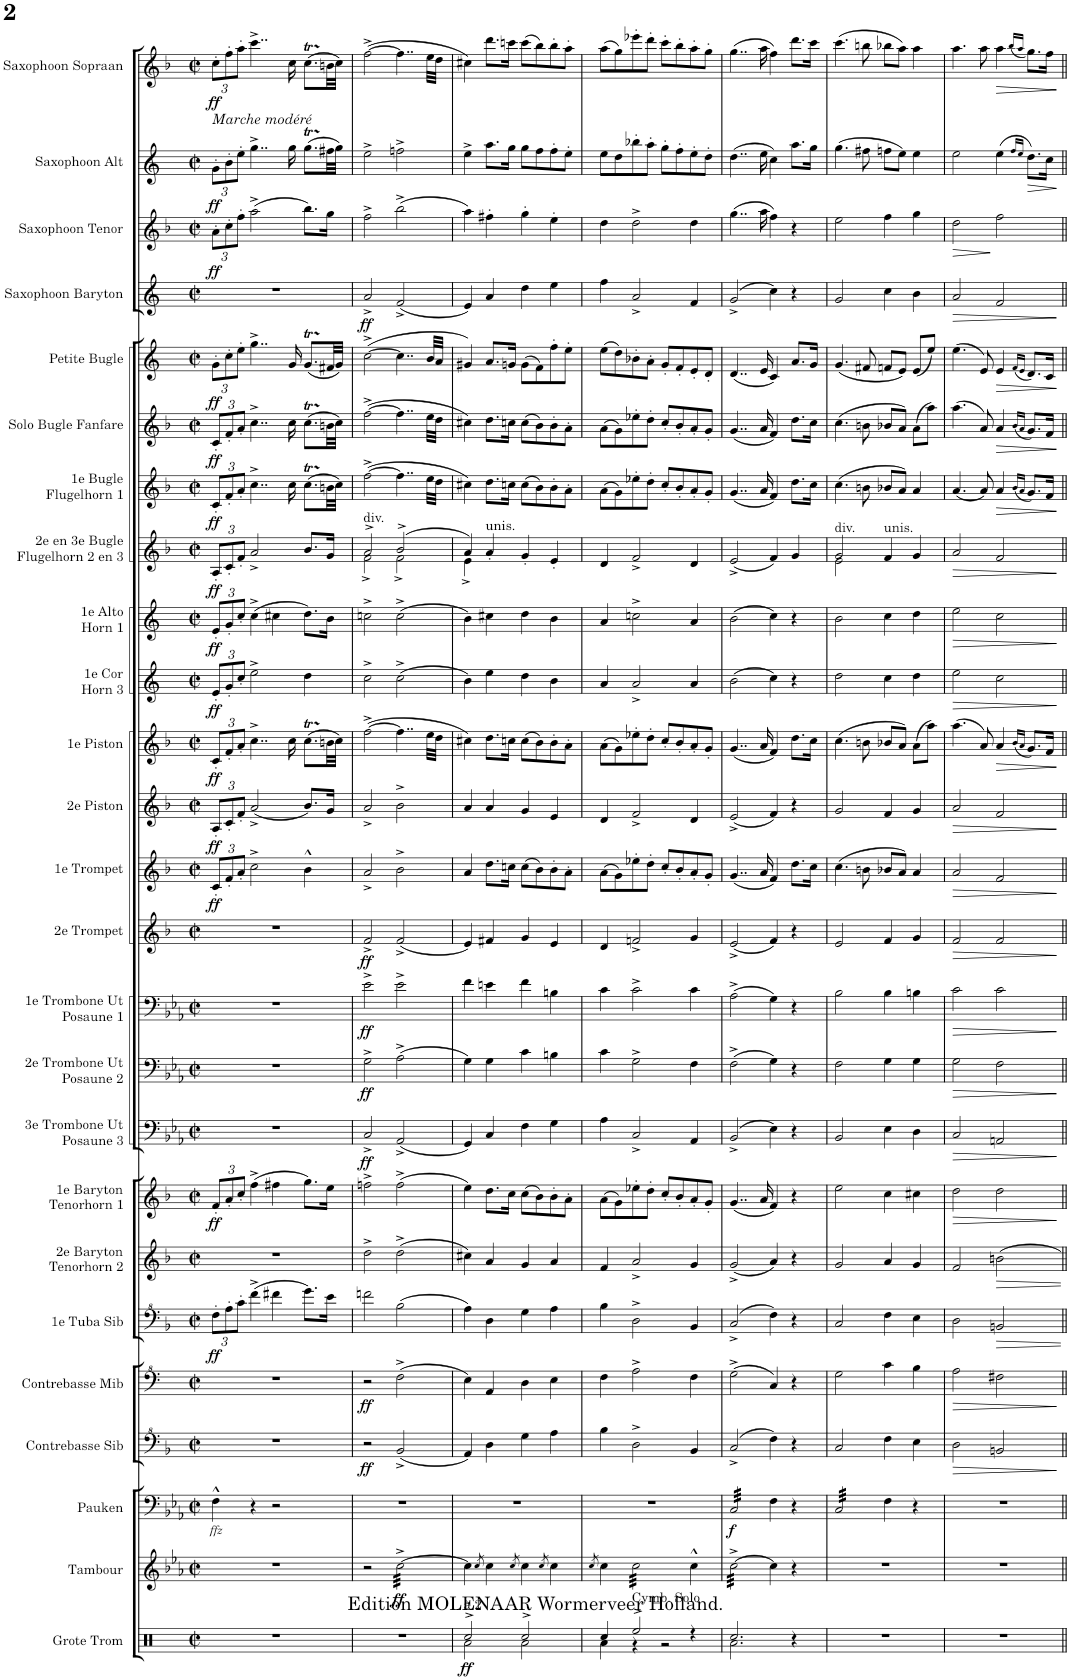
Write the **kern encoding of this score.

**kern	**dynam	**kern	**dynam	**kern	**dynam	**kern	**dynam	**kern	**dynam	**kern	**dynam	**kern	**kern	**dynam	**kern	**dynam	**kern	**dynam	**kern	**dynam	**kern	**dynam	**kern	**dynam	**kern	**dynam	**kern	**dynam	**kern	**dynam	**kern	**dynam	**kern	**dynam	**kern	**dynam	**kern	**dynam	**kern	**dynam	**kern	**dynam	**kern	**dynam	**kern	**dynam	**kern	**dynam
*part25	*part25	*part24	*part24	*part23	*part23	*part22	*part22	*part21	*part21	*part20	*part20	*part19	*part18	*part18	*part17	*part17	*part16	*part16	*part15	*part15	*part14	*part14	*part13	*part13	*part12	*part12	*part11	*part11	*part10	*part10	*part9	*part9	*part8	*part8	*part7	*part7	*part6	*part6	*part5	*part5	*part4	*part4	*part3	*part3	*part2	*part2	*part1	*part1
*staff25	*staff25	*staff24	*staff24	*staff23	*staff23	*staff22	*staff22	*staff21	*staff21	*staff20	*staff20	*staff19	*staff18	*staff18	*staff17	*staff17	*staff16	*staff16	*staff15	*staff15	*staff14	*staff14	*staff13	*staff13	*staff12	*staff12	*staff11	*staff11	*staff10	*staff10	*staff9	*staff9	*staff8	*staff8	*staff7	*staff7	*staff6	*staff6	*staff5	*staff5	*staff4	*staff4	*staff3	*staff3	*staff2	*staff2	*staff1	*staff1
*I"Grote Trom	*	*I"Tambour	*	*I"Pauken	*	*I"Contrebasse Sib	*	*I"Contrebasse Mib	*	*I"1e Tuba Sib	*	*I"2e Baryton Tenorhorn 2	*I"1e Baryton Tenorhorn 1	*	*I"3e Trombone Ut Posaune 3	*	*I"2e Trombone Ut Posaune 2	*	*I"1e Trombone Ut Posaune 1	*	*I"2e Trompet	*	*I"1e Trompet	*	*I"2e Piston	*	*I"1e Piston	*	*I"1e Cor Horn 3	*	*I"1e Alto Horn 1	*	*I"2e en 3e Bugle Flugelhorn 2 en 3	*	*I"1e Bugle Flugelhorn 1	*	*I"Solo Bugle Fanfare	*	*I"Petite Bugle	*	*I"Saxophoon Baryton	*	*I"Saxophoon Tenor	*	*I"Saxophoon Alt	*	*I"Saxophoon Sopraan	*
*	*	*	*	*I'Pauk.	*	*I'Contreb. Sib	*	*I'Contreb. Mib	*	*I'1e Tb. Sib	*	*I'2e Ba. T. Horn 2	*I'1e Ba. T. Horn 1	*	*I'3e Trb. Ut Pos. 3	*	*I'2e Trb. Ut Pos. 2	*	*I'1e Trb. Ut Pos. 1	*	*I'2e Trp.	*	*I'1e Trp.	*	*I'2e Piston	*	*I'1e Piston	*	*I'1e Cor Hrn. 3	*	*I'1e Alto Hrn. 1	*	*I'2e en 3e Bgl. Flgh. 2 en 3	*	*I'1e Bgl. Flgh. 1	*	*I'S. Bgl.	*	*I'Pet. Bgl.	*	*I'Sax. Bar.	*	*I'Sax. T.	*	*I'Sax. A.	*	*I'Sax. S.	*
*clefX	*	*clefG2	*	*clefF4	*	*clefF^4	*	*clefF^4	*	*clefF^4	*	*clefG2	*clefG2	*	*clefF4	*	*clefF4	*	*clefF4	*	*clefG2	*	*clefG2	*	*clefG2	*	*clefG2	*	*clefG2	*	*clefG2	*	*clefG2	*	*clefG2	*	*clefG2	*	*clefG2	*	*clefG2	*	*clefG2	*	*clefG2	*	*clefG2	*
*	*	*Trd-14c-24	*	*	*	*Trd15c26	*	*Trd12c21	*	*Trd8c14	*	*Trd8c14	*Trd8c14	*	*	*	*	*	*	*	*Trd1c2	*	*Trd1c2	*	*Trd1c2	*	*Trd1c2	*	*Trd5c9	*	*Trd5c9	*	*Trd1c2	*	*Trd1c2	*	*Trd1c2	*	*Trd-2c-3	*	*Trd12c21	*	*Trd8c14	*	*Trd5c9	*	*Trd1c2	*
*k[]	*	*k[b-e-a-]	*	*k[b-e-a-]	*	*k[b-]	*	*k[]	*	*k[b-]	*	*k[b-]	*k[b-]	*	*k[b-e-a-]	*	*k[b-e-a-]	*	*k[b-e-a-]	*	*k[b-]	*	*k[b-]	*	*k[b-]	*	*k[b-]	*	*k[]	*	*k[]	*	*k[b-]	*	*k[b-]	*	*k[b-]	*	*k[]	*	*k[]	*	*k[b-]	*	*k[]	*	*k[b-]	*
*M2/2	*	*M2/2	*	*M2/2	*	*M2/2	*	*M2/2	*	*M2/2	*	*M2/2	*M2/2	*	*M2/2	*	*M2/2	*	*M2/2	*	*M2/2	*	*M2/2	*	*M2/2	*	*M2/2	*	*M2/2	*	*M2/2	*	*M2/2	*	*M2/2	*	*M2/2	*	*M2/2	*	*M2/2	*	*M2/2	*	*M2/2	*	*M2/2	*
*met(c|)	*	*met(c|)	*	*met(c|)	*	*met(c|)	*	*met(c|)	*	*met(c|)	*	*met(c|)	*met(c|)	*	*met(c|)	*	*met(c|)	*	*met(c|)	*	*met(c|)	*	*met(c|)	*	*met(c|)	*	*met(c|)	*	*met(c|)	*	*met(c|)	*	*met(c|)	*	*met(c|)	*	*met(c|)	*	*met(c|)	*	*met(c|)	*	*met(c|)	*	*met(c|)	*	*met(c|)	*
*	*	*	*	*	*	*	*	*	*	*Xbrackettup	*	*	*Xbrackettup	*	*	*	*	*	*	*	*	*	*Xbrackettup	*	*Xbrackettup	*	*Xbrackettup	*	*Xbrackettup	*	*Xbrackettup	*	*Xbrackettup	*	*Xbrackettup	*	*Xbrackettup	*	*Xbrackettup	*	*	*	*Xbrackettup	*	*Xbrackettup	*	*Xbrackettup	*
=1	=1	=1	=1	=1	=1	=1	=1	=1	=1	=1	=1	=1	=1	=1	=1	=1	=1	=1	=1	=1	=1	=1	=1	=1	=1	=1	=1	=1	=1	=1	=1	=1	=1	=1	=1	=1	=1	=1	=1	=1	=1	=1	=1	=1	=1	=1	=1	=1
!	!	!	!	!	!	!	!	!	!	!	!	!	!	!	!	!	!	!	!	!	!	!	!	!	!	!	!	!	!	!	!	!	!	!	!	!	!	!	!	!	!	!	!	!	!	!	!LO:TX:b:i:t=Marche modéré	!
!	!	!	!	!	!LO:DY:b	!	!	!	!	!	!LO:DY:b	!	!	!LO:DY:b	!	!	!	!	!	!	!	!	!	!LO:DY:b	!	!LO:DY:b	!	!LO:DY:b	!	!LO:DY:b	!	!LO:DY:b	!	!LO:DY:b	!	!LO:DY:b	!	!LO:DY:b	!	!LO:DY:b	!	!	!	!LO:DY:b	!	!LO:DY:b	!	!LO:DY:b
1r	.	1r	.	4F^^\	other-dynamics	1r	.	1r	.	12f'\L	ff	1r	12f'/L	ff	1r	.	1r	.	1r	.	1r	.	12c'/L	ff	12A'/L	ff	12c'/L	ff	12e'/L	ff	12e'/L	ff	12A'/L	ff	12c'/L	ff	12c'/L	ff	12g'\L	ff	1r	.	12a'\L	ff	12g'\L	ff	12cc'\L	ff
.	.	.	.	.	.	.	.	.	.	12a'\	.	.	12a'/	.	.	.	.	.	.	.	.	.	12f'/	.	12c'/	.	12f'/	.	12g'/	.	12g'/	.	12c'/	.	12f'/	.	12f'/	.	12cc'\	.	.	.	12cc'\	.	12b'\	.	12ff'\	.
.	.	.	.	.	.	.	.	.	.	12cc'\J	.	.	12cc'/J	.	.	.	.	.	.	.	.	.	12a'/J	.	12f'/J	.	12a'/J	.	12cc'/J	.	12cc'/J	.	12f'/J	.	12a'/J	.	12a'/J	.	12ee'\J	.	.	.	12ff'\J	.	12ee'\J	.	12aa'\J	.
.	.	.	.	4r	.	.	.	.	.	(>4ff^\	.	.	(>4ff^\	.	.	.	.	.	.	.	.	.	2cc^\	.	(<2a^/	.	4..cc^\	.	2ee^\	.	(>4cc^\	.	2a^/	.	4..cc^\	.	4..cc^\	.	4..gg^\	.	.	.	(>2aa^\	.	4..gg^\	.	4..ccc^\	.
.	.	.	.	2r	.	.	.	.	.	4ff#X\	.	.	4ff#X\	.	.	.	.	.	.	.	.	.	.	.	.	.	.	.	.	.	4cc#X\	.	.	.	.	.	.	.	.	.	.	.	.	.	.	.	.	.
.	.	.	.	.	.	.	.	.	.	.	.	.	.	.	.	.	.	.	.	.	.	.	.	.	.	.	16cc\	.	.	.	.	.	.	.	16cc\	.	16cc\	.	16g/	.	.	.	.	.	16gg\	.	16cc\	.
.	.	.	.	.	.	.	.	.	.	8.gg\L)	.	.	8.gg\L)	.	.	.	.	.	.	.	.	.	4b-^^\	.	8.b-/L)	.	(>8.ccT\L	.	4dd\	.	8.dd\L)	.	8.b-/L	.	(>8.ccT\L	.	(>8.ccT\L	.	(<8.gT/L	.	.	.	8.bb-\L)	.	(>8.ggT\L	.	(>8.ccT\L	.
.	.	.	.	.	.	.	.	.	.	16ee\Jk	.	.	16ee\Jk	.	.	.	.	.	.	.	.	.	.	.	16g/Jk	.	32bn\LL	.	.	.	16b\Jk	.	16g/Jk	.	32bn\LL	.	32bn\LL	.	32f#X/LL	.	.	.	16gg\Jk	.	32ff#X\LL	.	32bn\LL	.
.	.	.	.	.	.	.	.	.	.	.	.	.	.	.	.	.	.	.	.	.	.	.	.	.	.	.	32cc\JJJ)	.	.	.	.	.	.	.	32cc\JJJ)	.	32cc\JJJ)	.	32g/JJJ)	.	.	.	.	.	32gg\JJJ)	.	32cc\JJJ)	.
=2	=2	=2	=2	=2	=2	=2	=2	=2	=2	=2	=2	=2	=2	=2	=2	=2	=2	=2	=2	=2	=2	=2	=2	=2	=2	=2	=2	=2	=2	=2	=2	=2	=2	=2	=2	=2	=2	=2	=2	=2	=2	=2	=2	=2	=2	=2	=2	=2
*	*	*	*	*	*	*	*	*	*	*	*	*	*	*	*	*	*	*	*	*	*	*	*	*	*	*	*	*	*	*	*	*	*^	*	*	*	*	*	*	*	*	*	*	*	*	*	*	*
!	!	!	!	!	!	!	!	!	!	!	!	!	!	!	!	!	!	!	!	!	!	!	!	!	!	!	!	!	!	!	!	!	!LO:TX:a:t=div.	!	!	!	!	!	!	!	!	!	!	!	!	!	!	!	!
!	!	!	!	!	!	!	!LO:DY:b	!	!LO:DY:b	!	!	!	!	!	!	!LO:DY:b	!	!LO:DY:b	!	!LO:DY:b	!	!LO:DY:b	!	!	!	!	!	!	!	!	!	!	!	!	!	!	!	!	!	!	!	!	!LO:DY:b	!	!	!	!	!	!
1r	.	2r	.	1r	.	2r	ff	2r	ff	2ffn\	.	2dd^\	2ffn^\	.	2C^/	ff	2G^\	ff	2e-^\	ff	2f^/	ff	2a^/	.	2a^/	.	(>[2ff^\	.	2cc^\	.	2ccn^\	.	2a^/	2f^\	.	(>[2ff^\	.	(>[2ff^\	.	(>[2cc^\	.	2a^/	ff	2ff^\	.	2ee^\	.	(>[2ff^\	.
!	!	!	!LO:DY:b	!	!	!	!	!	!	!	!	!	!	!	!	!	!	!	!	!	!	!	!	!	!	!	!	!	!	!	!	!	!	!	!	!	!	!	!	!	!	!	!	!	!	!	!	!	!
*	*	*tremolo	*	*	*	*	*	*	*	*	*	*	*	*	*	*	*	*	*	*	*	*	*	*	*	*	*	*	*	*	*	*	*	*	*	*	*	*	*	*	*	*	*	*	*	*	*	*	*
.	.	[32cc^\LLL	ff	.	.	(<2B-^/	.	(>2f^\	.	(>2b-\	.	(>2dd^\	(>2ff^\	.	(<2AA-^/	.	(>2A-^\	.	2e-^\	.	(<2f^/	.	2b-^\	.	2b-^\	.	4..ff\]	.	(>2cc^\	.	(>2cc^\	.	(>2b-^/	2f^\	.	4..ff\]	.	4..ff\]	.	4..cc\]	.	(<2f^/	.	(>2bb-^\	.	2ffn^\	.	4..ff\]	.
.	.	32cc^\	.	.	.	.	.	.	.	.	.	.	.	.	.	.	.	.	.	.	.	.	.	.	.	.	.	.	.	.	.	.	.	.	.	.	.	.	.	.	.	.	.	.	.	.	.	.	.
.	.	32cc^\	.	.	.	.	.	.	.	.	.	.	.	.	.	.	.	.	.	.	.	.	.	.	.	.	.	.	.	.	.	.	.	.	.	.	.	.	.	.	.	.	.	.	.	.	.	.	.
.	.	32cc^\	.	.	.	.	.	.	.	.	.	.	.	.	.	.	.	.	.	.	.	.	.	.	.	.	.	.	.	.	.	.	.	.	.	.	.	.	.	.	.	.	.	.	.	.	.	.	.
.	.	32cc^\	.	.	.	.	.	.	.	.	.	.	.	.	.	.	.	.	.	.	.	.	.	.	.	.	.	.	.	.	.	.	.	.	.	.	.	.	.	.	.	.	.	.	.	.	.	.	.
.	.	32cc^\	.	.	.	.	.	.	.	.	.	.	.	.	.	.	.	.	.	.	.	.	.	.	.	.	.	.	.	.	.	.	.	.	.	.	.	.	.	.	.	.	.	.	.	.	.	.	.
.	.	32cc^\	.	.	.	.	.	.	.	.	.	.	.	.	.	.	.	.	.	.	.	.	.	.	.	.	.	.	.	.	.	.	.	.	.	.	.	.	.	.	.	.	.	.	.	.	.	.	.
.	.	32cc^\	.	.	.	.	.	.	.	.	.	.	.	.	.	.	.	.	.	.	.	.	.	.	.	.	.	.	.	.	.	.	.	.	.	.	.	.	.	.	.	.	.	.	.	.	.	.	.
.	.	32cc^\	.	.	.	.	.	.	.	.	.	.	.	.	.	.	.	.	.	.	.	.	.	.	.	.	.	.	.	.	.	.	.	.	.	.	.	.	.	.	.	.	.	.	.	.	.	.	.
.	.	32cc^\	.	.	.	.	.	.	.	.	.	.	.	.	.	.	.	.	.	.	.	.	.	.	.	.	.	.	.	.	.	.	.	.	.	.	.	.	.	.	.	.	.	.	.	.	.	.	.
.	.	32cc^\	.	.	.	.	.	.	.	.	.	.	.	.	.	.	.	.	.	.	.	.	.	.	.	.	.	.	.	.	.	.	.	.	.	.	.	.	.	.	.	.	.	.	.	.	.	.	.
.	.	32cc^\	.	.	.	.	.	.	.	.	.	.	.	.	.	.	.	.	.	.	.	.	.	.	.	.	.	.	.	.	.	.	.	.	.	.	.	.	.	.	.	.	.	.	.	.	.	.	.
.	.	32cc^\	.	.	.	.	.	.	.	.	.	.	.	.	.	.	.	.	.	.	.	.	.	.	.	.	.	.	.	.	.	.	.	.	.	.	.	.	.	.	.	.	.	.	.	.	.	.	.
.	.	32cc^\	.	.	.	.	.	.	.	.	.	.	.	.	.	.	.	.	.	.	.	.	.	.	.	.	.	.	.	.	.	.	.	.	.	.	.	.	.	.	.	.	.	.	.	.	.	.	.
.	.	32cc^\	.	.	.	.	.	.	.	.	.	.	.	.	.	.	.	.	.	.	.	.	.	.	.	.	32ee\LLL	.	.	.	.	.	.	.	.	32ee\LLL	.	32ee\LLL	.	32b/LLL	.	.	.	.	.	.	.	32ee\LLL	.
.	.	32cc^\JJJ	.	.	.	.	.	.	.	.	.	.	.	.	.	.	.	.	.	.	.	.	.	.	.	.	32dd\JJJ	.	.	.	.	.	.	.	.	32dd\JJJ	.	32dd\JJJ	.	32a/JJJ	.	.	.	.	.	.	.	32dd\JJJ	.
*	*	*Xtremolo	*	*	*	*	*	*	*	*	*	*	*	*	*	*	*	*	*	*	*	*	*	*	*	*	*	*	*	*	*	*	*	*	*	*	*	*	*	*	*	*	*	*	*	*	*	*	*
=3	=3	=3	=3	=3	=3	=3	=3	=3	=3	=3	=3	=3	=3	=3	=3	=3	=3	=3	=3	=3	=3	=3	=3	=3	=3	=3	=3	=3	=3	=3	=3	=3	=3	=3	=3	=3	=3	=3	=3	=3	=3	=3	=3	=3	=3	=3	=3	=3	=3
*^	*	*	*	*	*	*	*	*	*	*	*	*	*	*	*	*	*	*	*	*	*	*	*	*	*	*	*	*	*	*	*	*	*	*	*	*	*	*	*	*	*	*	*	*	*	*	*	*	*
!LO:TX:a:t=à 2	!	!	!	!	!	!	!	!	!	!	!	!	!	!	!	!	!	!	!	!	!	!	!	!	!	!	!	!	!	!	!	!	!	!	!	!	!	!	!	!	!	!	!	!	!	!	!	!	!	!
!	!	!LO:DY:b	!	!	!	!	!	!	!	!	!	!	!	!	!	!	!	!	!	!	!	!	!	!	!	!	!	!	!	!	!	!	!	!	!	!	!	!	!	!	!	!	!	!	!	!	!	!	!	!
2Rcc^/	2Ra\	ff	4cc\]	.	1r	.	4A/)	.	4e\)	.	4a\)	.	4cc#X\)	4ee\)	.	4GG/)	.	4G\)	.	4f\	.	4e/)	.	4a/	.	4a/	.	4cc#X\)	.	4b\)	.	4b\)	.	4a/)	4e^\	.	4cc#X\)	.	4cc#X\)	.	4g#X/)	.	4e/)	.	4aa\)	.	4ee^\	.	4cc#X\)	.
.	.	.	8qcc/	.	.	.	.	.	.	.	.	.	.	.	.	.	.	.	.	.	.	.	.	.	.	.	.	.	.	.	.	.	.	.	.	.	.	.	.	.	.	.	.	.	.	.	.	.	.	.
!	!	!	!	!	!	!	!	!	!	!	!	!	!	!	!	!	!	!	!	!	!	!	!	!	!	!	!	!	!	!	!	!	!	!LO:TX:a:t=unis.	!	!	!	!	!	!	!	!	!	!	!	!	!	!	!	!
.	.	.	4cc\	.	.	.	4d\	.	4A/	.	4d\	.	4a/	8.dd\L	.	4C/	.	4G\	.	4en\	.	4f#X/	.	8.dd\L	.	4a/	.	8.dd\L	.	4ee\	.	4cc#X\	.	4a'/	4ryy	.	8.dd\L	.	8.dd\L	.	8.a/L	.	4a/	.	4ff#X'\	.	8.aa\L	.	8.ddd\L	.
.	.	.	.	.	.	.	.	.	.	.	.	.	.	16cc\Jk	.	.	.	.	.	.	.	.	.	16ccn\Jk	.	.	.	16ccn\Jk	.	.	.	.	.	.	.	.	16ccn\Jk	.	16ccn\Jk	.	16gn/Jk	.	.	.	.	.	16gg\Jk	.	16cccn\Jk	.
.	.	.	8qcc/	.	.	.	.	.	.	.	.	.	.	.	.	.	.	.	.	.	.	.	.	.	.	.	.	.	.	.	.	.	.	.	.	.	.	.	.	.	.	.	.	.	.	.	.	.	.	.
2Rcc^/	2Ra\	.	4cc\	.	.	.	4g\	.	4d\	.	4g\	.	4g/	(>8cc\L	.	4F\	.	4c\	.	4f\	.	4g/	.	(>8cc\L	.	4g/	.	(>8cc\L	.	4dd\	.	4dd\	.	4g'/	2ryy	.	(>8cc\L	.	(>8cc\L	.	(>8g\L	.	4dd\	.	4gg'\	.	8gg\L	.	(>8ccc\L	.
.	.	.	.	.	.	.	.	.	.	.	.	.	.	8b-\)	.	.	.	.	.	.	.	.	.	8b-\)	.	.	.	8b-\)	.	.	.	.	.	.	.	.	8b-\)	.	8b-\)	.	8f\)	.	.	.	.	.	8ff\	.	8bb-\)	.
.	.	.	8qcc/	.	.	.	.	.	.	.	.	.	.	.	.	.	.	.	.	.	.	.	.	.	.	.	.	.	.	.	.	.	.	.	.	.	.	.	.	.	.	.	.	.	.	.	.	.	.	.
.	.	.	4cc\	.	.	.	4a\	.	4e\	.	4a\	.	4a/	8b-'\	.	4G\	.	4Bn\	.	4Bn\	.	4e/	.	8b-'\	.	4e/	.	8b-'\	.	4b\	.	4b\	.	4e'/	.	.	8b-'\	.	8b-'\	.	8ff'\	.	4ee\	.	4ee'\	.	8ff'\	.	8bb-'\	.
.	.	.	.	.	.	.	.	.	.	.	.	.	.	8a'\J	.	.	.	.	.	.	.	.	.	8a'\J	.	.	.	8a'\J	.	.	.	.	.	.	.	.	8a'\J	.	8a'\J	.	8ee'\J	.	.	.	.	.	8ee'\J	.	8aa'\J	.
*	*	*	*	*	*	*	*	*	*	*	*	*	*	*	*	*	*	*	*	*	*	*	*	*	*	*	*	*	*	*	*	*	*	*v	*v	*	*	*	*	*	*	*	*	*	*	*	*	*	*	*
=4	=4	=4	=4	=4	=4	=4	=4	=4	=4	=4	=4	=4	=4	=4	=4	=4	=4	=4	=4	=4	=4	=4	=4	=4	=4	=4	=4	=4	=4	=4	=4	=4	=4	=4	=4	=4	=4	=4	=4	=4	=4	=4	=4	=4	=4	=4	=4	=4	=4
.	.	.	8qcc/	.	.	.	.	.	.	.	.	.	.	.	.	.	.	.	.	.	.	.	.	.	.	.	.	.	.	.	.	.	.	.	.	.	.	.	.	.	.	.	.	.	.	.	.	.	.
4Rcc/	4Ra\	.	4cc\	.	1r	.	4b-\	.	4f\	.	4b-\	.	4f/	(>8a\L	.	4A-\	.	4c\	.	4c\	.	4d/	.	(>8a\L	.	4d/	.	(>8a\L	.	4a/	.	4a/	.	4d/	.	(>8a\L	.	(>8a\L	.	(>8ee\L	.	4ff\	.	4dd\	.	8ee\L	.	(>8aa\L	.
.	.	.	.	.	.	.	.	.	.	.	.	.	.	8g\)	.	.	.	.	.	.	.	.	.	8g\)	.	.	.	8g\)	.	.	.	.	.	.	.	8g\)	.	8g\)	.	8dd\)	.	.	.	.	.	8dd\	.	8gg\)	.
!LO:TX:a:t=Cymb. Solo	!	!	!	!	!	!	!	!	!	!	!	!	!	!	!	!	!	!	!	!	!	!	!	!	!	!	!	!	!	!	!	!	!	!	!	!	!	!	!	!	!	!	!	!	!	!	!	!	!
*	*	*	*tremolo	*	*	*	*	*	*	*	*	*	*	*	*	*	*	*	*	*	*	*	*	*	*	*	*	*	*	*	*	*	*	*	*	*	*	*	*	*	*	*	*	*	*	*	*	*	*
2Ree^/	4r	.	32cc\LLL	.	.	.	2d^\	.	2a^\	.	2d^\	.	2a^/	8ee-X'\	.	2C^/	.	2G^\	.	2c^\	.	2fn^/	.	8ee-X'\	.	2f^/	.	8ee-X'\	.	2a^/	.	2ccn^\	.	2f^/	.	8ee-X'\	.	8ee-X'\	.	8b-X'\	.	2a^/	.	2dd^\	.	8bb-X'\	.	8eee-X'\	.
.	.	.	32cc\	.	.	.	.	.	.	.	.	.	.	.	.	.	.	.	.	.	.	.	.	.	.	.	.	.	.	.	.	.	.	.	.	.	.	.	.	.	.	.	.	.	.	.	.	.	.
.	.	.	32cc\	.	.	.	.	.	.	.	.	.	.	.	.	.	.	.	.	.	.	.	.	.	.	.	.	.	.	.	.	.	.	.	.	.	.	.	.	.	.	.	.	.	.	.	.	.	.
.	.	.	32cc\	.	.	.	.	.	.	.	.	.	.	.	.	.	.	.	.	.	.	.	.	.	.	.	.	.	.	.	.	.	.	.	.	.	.	.	.	.	.	.	.	.	.	.	.	.	.
.	.	.	32cc\	.	.	.	.	.	.	.	.	.	.	8dd'\J	.	.	.	.	.	.	.	.	.	8dd'\J	.	.	.	8dd'\J	.	.	.	.	.	.	.	8dd'\J	.	8dd'\J	.	8a'\J	.	.	.	.	.	8aa'\J	.	8ddd'\J	.
.	.	.	32cc\	.	.	.	.	.	.	.	.	.	.	.	.	.	.	.	.	.	.	.	.	.	.	.	.	.	.	.	.	.	.	.	.	.	.	.	.	.	.	.	.	.	.	.	.	.	.
.	.	.	32cc\	.	.	.	.	.	.	.	.	.	.	.	.	.	.	.	.	.	.	.	.	.	.	.	.	.	.	.	.	.	.	.	.	.	.	.	.	.	.	.	.	.	.	.	.	.	.
.	.	.	32cc\	.	.	.	.	.	.	.	.	.	.	.	.	.	.	.	.	.	.	.	.	.	.	.	.	.	.	.	.	.	.	.	.	.	.	.	.	.	.	.	.	.	.	.	.	.	.
.	2r	.	32cc\	.	.	.	.	.	.	.	.	.	.	8cc'/L	.	.	.	.	.	.	.	.	.	8cc'/L	.	.	.	8cc'/L	.	.	.	.	.	.	.	8cc'/L	.	8cc'/L	.	8g'/L	.	.	.	.	.	8gg'\L	.	8ccc'\L	.
.	.	.	32cc\	.	.	.	.	.	.	.	.	.	.	.	.	.	.	.	.	.	.	.	.	.	.	.	.	.	.	.	.	.	.	.	.	.	.	.	.	.	.	.	.	.	.	.	.	.	.
.	.	.	32cc\	.	.	.	.	.	.	.	.	.	.	.	.	.	.	.	.	.	.	.	.	.	.	.	.	.	.	.	.	.	.	.	.	.	.	.	.	.	.	.	.	.	.	.	.	.	.
.	.	.	32cc\	.	.	.	.	.	.	.	.	.	.	.	.	.	.	.	.	.	.	.	.	.	.	.	.	.	.	.	.	.	.	.	.	.	.	.	.	.	.	.	.	.	.	.	.	.	.
.	.	.	32cc\	.	.	.	.	.	.	.	.	.	.	8b-'/	.	.	.	.	.	.	.	.	.	8b-'/	.	.	.	8b-'/	.	.	.	.	.	.	.	8b-'/	.	8b-'/	.	8f'/	.	.	.	.	.	8ff'\	.	8bb-'\	.
.	.	.	32cc\	.	.	.	.	.	.	.	.	.	.	.	.	.	.	.	.	.	.	.	.	.	.	.	.	.	.	.	.	.	.	.	.	.	.	.	.	.	.	.	.	.	.	.	.	.	.
.	.	.	32cc\	.	.	.	.	.	.	.	.	.	.	.	.	.	.	.	.	.	.	.	.	.	.	.	.	.	.	.	.	.	.	.	.	.	.	.	.	.	.	.	.	.	.	.	.	.	.
.	.	.	32cc\JJJ	.	.	.	.	.	.	.	.	.	.	.	.	.	.	.	.	.	.	.	.	.	.	.	.	.	.	.	.	.	.	.	.	.	.	.	.	.	.	.	.	.	.	.	.	.	.
*	*	*	*Xtremolo	*	*	*	*	*	*	*	*	*	*	*	*	*	*	*	*	*	*	*	*	*	*	*	*	*	*	*	*	*	*	*	*	*	*	*	*	*	*	*	*	*	*	*	*	*	*
4r	.	.	4cc^^\	.	.	.	4B-/	.	4f\	.	4B-/	.	4g/	8a'/	.	4AA-/	.	4F\	.	4c\	.	4g/	.	8a'/	.	4d/	.	8a'/	.	4a/	.	4a/	.	4d/	.	8a'/	.	8a'/	.	8e'/	.	4f/	.	4dd\	.	8ee'\	.	8aa'\	.
.	.	.	.	.	.	.	.	.	.	.	.	.	.	8g'/J	.	.	.	.	.	.	.	.	.	8g'/J	.	.	.	8g'/J	.	.	.	.	.	.	.	8g'/J	.	8g'/J	.	8d'/J	.	.	.	.	.	8dd'\J	.	8gg'\J	.
=5	=5	=5	=5	=5	=5	=5	=5	=5	=5	=5	=5	=5	=5	=5	=5	=5	=5	=5	=5	=5	=5	=5	=5	=5	=5	=5	=5	=5	=5	=5	=5	=5	=5	=5	=5	=5	=5	=5	=5	=5	=5	=5	=5	=5	=5	=5	=5	=5	=5
!	!	!	!	!	!	!LO:DY:b	!	!	!	!	!	!	!	!	!	!	!	!	!	!	!	!	!	!	!	!	!	!	!	!	!	!	!	!	!	!	!	!	!	!	!	!	!	!	!	!	!	!	!
*	*	*	*tremolo	*	*	*	*	*	*	*	*	*	*	*	*	*	*	*	*	*	*	*	*	*	*	*	*	*	*	*	*	*	*	*	*	*	*	*	*	*	*	*	*	*	*	*	*	*	*
*	*	*	*	*	*tremolo	*	*	*	*	*	*	*	*	*	*	*	*	*	*	*	*	*	*	*	*	*	*	*	*	*	*	*	*	*	*	*	*	*	*	*	*	*	*	*	*	*	*	*	*
2.Rcc/	2.Ra\	.	[32cc^\LLL	.	32C/LLL	f	(>2c^/	.	(>2g^\	.	(>2c^/	.	(<2g^/	(<4..g/	.	(>2BB-^/	.	(>2F^\	.	(>2A-^\	.	(<2e^/	.	(<4..g/	.	(<2e^/	.	(<4..g/	.	(>2b\	.	(>2b\	.	(<2e^/	.	(<4..g/	.	(<4..g/	.	(<4..d/	.	(>2g^/	.	(>4..gg\	.	(>4..dd\	.	(>4..gg\	.
.	.	.	32cc^\	.	32C/	.	.	.	.	.	.	.	.	.	.	.	.	.	.	.	.	.	.	.	.	.	.	.	.	.	.	.	.	.	.	.	.	.	.	.	.	.	.	.	.	.	.	.	.
.	.	.	32cc^\	.	32C/	.	.	.	.	.	.	.	.	.	.	.	.	.	.	.	.	.	.	.	.	.	.	.	.	.	.	.	.	.	.	.	.	.	.	.	.	.	.	.	.	.	.	.	.
.	.	.	32cc^\	.	32C/	.	.	.	.	.	.	.	.	.	.	.	.	.	.	.	.	.	.	.	.	.	.	.	.	.	.	.	.	.	.	.	.	.	.	.	.	.	.	.	.	.	.	.	.
.	.	.	32cc^\	.	32C/	.	.	.	.	.	.	.	.	.	.	.	.	.	.	.	.	.	.	.	.	.	.	.	.	.	.	.	.	.	.	.	.	.	.	.	.	.	.	.	.	.	.	.	.
.	.	.	32cc^\	.	32C/	.	.	.	.	.	.	.	.	.	.	.	.	.	.	.	.	.	.	.	.	.	.	.	.	.	.	.	.	.	.	.	.	.	.	.	.	.	.	.	.	.	.	.	.
.	.	.	32cc^\	.	32C/	.	.	.	.	.	.	.	.	.	.	.	.	.	.	.	.	.	.	.	.	.	.	.	.	.	.	.	.	.	.	.	.	.	.	.	.	.	.	.	.	.	.	.	.
.	.	.	32cc^\	.	32C/	.	.	.	.	.	.	.	.	.	.	.	.	.	.	.	.	.	.	.	.	.	.	.	.	.	.	.	.	.	.	.	.	.	.	.	.	.	.	.	.	.	.	.	.
.	.	.	32cc^\	.	32C/	.	.	.	.	.	.	.	.	.	.	.	.	.	.	.	.	.	.	.	.	.	.	.	.	.	.	.	.	.	.	.	.	.	.	.	.	.	.	.	.	.	.	.	.
.	.	.	32cc^\	.	32C/	.	.	.	.	.	.	.	.	.	.	.	.	.	.	.	.	.	.	.	.	.	.	.	.	.	.	.	.	.	.	.	.	.	.	.	.	.	.	.	.	.	.	.	.
.	.	.	32cc^\	.	32C/	.	.	.	.	.	.	.	.	.	.	.	.	.	.	.	.	.	.	.	.	.	.	.	.	.	.	.	.	.	.	.	.	.	.	.	.	.	.	.	.	.	.	.	.
.	.	.	32cc^\	.	32C/	.	.	.	.	.	.	.	.	.	.	.	.	.	.	.	.	.	.	.	.	.	.	.	.	.	.	.	.	.	.	.	.	.	.	.	.	.	.	.	.	.	.	.	.
.	.	.	32cc^\	.	32C/	.	.	.	.	.	.	.	.	.	.	.	.	.	.	.	.	.	.	.	.	.	.	.	.	.	.	.	.	.	.	.	.	.	.	.	.	.	.	.	.	.	.	.	.
.	.	.	32cc^\	.	32C/	.	.	.	.	.	.	.	.	.	.	.	.	.	.	.	.	.	.	.	.	.	.	.	.	.	.	.	.	.	.	.	.	.	.	.	.	.	.	.	.	.	.	.	.
.	.	.	32cc^\	.	32C/	.	.	.	.	.	.	.	.	16a/	.	.	.	.	.	.	.	.	.	16a/	.	.	.	16a/	.	.	.	.	.	.	.	16a/	.	16a/	.	16e/	.	.	.	16aa\	.	16ee\	.	16aa\	.
.	.	.	32cc^\JJJ	.	32C/JJJ	.	.	.	.	.	.	.	.	.	.	.	.	.	.	.	.	.	.	.	.	.	.	.	.	.	.	.	.	.	.	.	.	.	.	.	.	.	.	.	.	.	.	.	.
*	*	*	*	*	*Xtremolo	*	*	*	*	*	*	*	*	*	*	*	*	*	*	*	*	*	*	*	*	*	*	*	*	*	*	*	*	*	*	*	*	*	*	*	*	*	*	*	*	*	*	*	*
*	*	*	*Xtremolo	*	*	*	*	*	*	*	*	*	*	*	*	*	*	*	*	*	*	*	*	*	*	*	*	*	*	*	*	*	*	*	*	*	*	*	*	*	*	*	*	*	*	*	*	*	*
.	.	.	4cc\]	.	4F\	.	4f\)	.	4c/)	.	4f\)	.	4a/)	4f/)	.	4E-\)	.	4G\)	.	4G\)	.	4f/)	.	4f/)	.	4f/)	.	4f/)	.	4cc\)	.	4cc\)	.	4f/)	.	4f/)	.	4f/)	.	4c/)	.	4cc\)	.	4ff\)	.	4cc\)	.	4ff\)	.
4r	4ryy	.	4r	.	4r	.	4r	.	4r	.	4r	.	4r	4r	.	4r	.	4r	.	4r	.	4r	.	8.dd\L	.	4r	.	8.dd\L	.	4r	.	4r	.	4g/	.	8.dd\L	.	8.dd\L	.	8.a/L	.	4r	.	4r	.	8.aa\L	.	8.ddd\L	.
.	.	.	.	.	.	.	.	.	.	.	.	.	.	.	.	.	.	.	.	.	.	.	.	16cc\Jk	.	.	.	16cc\Jk	.	.	.	.	.	.	.	16cc\Jk	.	16cc\Jk	.	16g/Jk	.	.	.	.	.	16gg\Jk	.	16ccc\Jk	.
*v	*v	*	*	*	*	*	*	*	*	*	*	*	*	*	*	*	*	*	*	*	*	*	*	*	*	*	*	*	*	*	*	*	*	*	*	*	*	*	*	*	*	*	*	*	*	*	*	*	*
=6	=6	=6	=6	=6	=6	=6	=6	=6	=6	=6	=6	=6	=6	=6	=6	=6	=6	=6	=6	=6	=6	=6	=6	=6	=6	=6	=6	=6	=6	=6	=6	=6	=6	=6	=6	=6	=6	=6	=6	=6	=6	=6	=6	=6	=6	=6	=6	=6
*	*	*	*	*	*	*	*	*	*	*	*	*	*	*	*	*	*	*	*	*	*	*	*	*	*	*	*	*	*	*	*	*	*^	*	*	*	*	*	*	*	*	*	*	*	*	*	*	*
!	!	!	!	!	!	!	!	!	!	!	!	!	!	!	!	!	!	!	!	!	!	!	!	!	!	!	!	!	!	!	!	!	!LO:TX:a:t=div.	!	!	!	!	!	!	!	!	!	!	!	!	!	!	!	!
*	*	*	*	*tremolo	*	*	*	*	*	*	*	*	*	*	*	*	*	*	*	*	*	*	*	*	*	*	*	*	*	*	*	*	*	*	*	*	*	*	*	*	*	*	*	*	*	*	*	*	*
1r	.	1r	.	32C/LLL	.	2c/	.	2g\	.	2c/	.	2g/	2ee\	.	2BB-/	.	2F\	.	2B-\	.	2e/	.	(>4.cc\	.	2g/	.	(>4.cc\	.	2dd\	.	2b\	.	2g/	2e\	.	(>4.cc\	.	(>4.cc\	.	(<4.g/	.	2g/	.	2ee\	.	(>4.gg\	.	(>4.ccc\	.
.	.	.	.	32C/	.	.	.	.	.	.	.	.	.	.	.	.	.	.	.	.	.	.	.	.	.	.	.	.	.	.	.	.	.	.	.	.	.	.	.	.	.	.	.	.	.	.	.	.	.
.	.	.	.	32C/	.	.	.	.	.	.	.	.	.	.	.	.	.	.	.	.	.	.	.	.	.	.	.	.	.	.	.	.	.	.	.	.	.	.	.	.	.	.	.	.	.	.	.	.	.
.	.	.	.	32C/	.	.	.	.	.	.	.	.	.	.	.	.	.	.	.	.	.	.	.	.	.	.	.	.	.	.	.	.	.	.	.	.	.	.	.	.	.	.	.	.	.	.	.	.	.
.	.	.	.	32C/	.	.	.	.	.	.	.	.	.	.	.	.	.	.	.	.	.	.	.	.	.	.	.	.	.	.	.	.	.	.	.	.	.	.	.	.	.	.	.	.	.	.	.	.	.
.	.	.	.	32C/	.	.	.	.	.	.	.	.	.	.	.	.	.	.	.	.	.	.	.	.	.	.	.	.	.	.	.	.	.	.	.	.	.	.	.	.	.	.	.	.	.	.	.	.	.
.	.	.	.	32C/	.	.	.	.	.	.	.	.	.	.	.	.	.	.	.	.	.	.	.	.	.	.	.	.	.	.	.	.	.	.	.	.	.	.	.	.	.	.	.	.	.	.	.	.	.
.	.	.	.	32C/	.	.	.	.	.	.	.	.	.	.	.	.	.	.	.	.	.	.	.	.	.	.	.	.	.	.	.	.	.	.	.	.	.	.	.	.	.	.	.	.	.	.	.	.	.
.	.	.	.	32C/	.	.	.	.	.	.	.	.	.	.	.	.	.	.	.	.	.	.	.	.	.	.	.	.	.	.	.	.	.	.	.	.	.	.	.	.	.	.	.	.	.	.	.	.	.
.	.	.	.	32C/	.	.	.	.	.	.	.	.	.	.	.	.	.	.	.	.	.	.	.	.	.	.	.	.	.	.	.	.	.	.	.	.	.	.	.	.	.	.	.	.	.	.	.	.	.
.	.	.	.	32C/	.	.	.	.	.	.	.	.	.	.	.	.	.	.	.	.	.	.	.	.	.	.	.	.	.	.	.	.	.	.	.	.	.	.	.	.	.	.	.	.	.	.	.	.	.
.	.	.	.	32C/	.	.	.	.	.	.	.	.	.	.	.	.	.	.	.	.	.	.	.	.	.	.	.	.	.	.	.	.	.	.	.	.	.	.	.	.	.	.	.	.	.	.	.	.	.
.	.	.	.	32C/	.	.	.	.	.	.	.	.	.	.	.	.	.	.	.	.	.	.	8bn\	.	.	.	8bn\	.	.	.	.	.	.	.	.	8bn\	.	8bn\	.	8f#X/	.	.	.	.	.	8ff#X\	.	8bbn\	.
.	.	.	.	32C/	.	.	.	.	.	.	.	.	.	.	.	.	.	.	.	.	.	.	.	.	.	.	.	.	.	.	.	.	.	.	.	.	.	.	.	.	.	.	.	.	.	.	.	.	.
.	.	.	.	32C/	.	.	.	.	.	.	.	.	.	.	.	.	.	.	.	.	.	.	.	.	.	.	.	.	.	.	.	.	.	.	.	.	.	.	.	.	.	.	.	.	.	.	.	.	.
.	.	.	.	32C/JJJ	.	.	.	.	.	.	.	.	.	.	.	.	.	.	.	.	.	.	.	.	.	.	.	.	.	.	.	.	.	.	.	.	.	.	.	.	.	.	.	.	.	.	.	.	.
*	*	*	*	*Xtremolo	*	*	*	*	*	*	*	*	*	*	*	*	*	*	*	*	*	*	*	*	*	*	*	*	*	*	*	*	*	*	*	*	*	*	*	*	*	*	*	*	*	*	*	*	*
!	!	!	!	!	!	!	!	!	!	!	!	!	!	!	!	!	!	!	!	!	!	!	!	!	!	!	!	!	!	!	!	!	!LO:TX:a:t=unis.	!	!	!	!	!	!	!	!	!	!	!	!	!	!	!	!
.	.	.	.	4F\	.	4f\	.	4cc\	.	4f\	.	4a/	4cc\	.	4E-\	.	4G\	.	4B-\	.	4f/	.	8b-X/L	.	4f/	.	8b-X/L	.	4cc\	.	4cc\	.	4f/	2ryy	.	8b-X/L	.	8b-X/L	.	8fn/L	.	4cc\	.	4ff\	.	8ffn\L	.	8bb-X\L	.
.	.	.	.	.	.	.	.	.	.	.	.	.	.	.	.	.	.	.	.	.	.	.	8a/J)	.	.	.	8a/J)	.	.	.	.	.	.	.	.	8a/J)	.	8a/J)	.	8e/J)	.	.	.	.	.	8ee\J)	.	8aa\J)	.
.	.	.	.	4r	.	4e\	.	4b\	.	4e\	.	4g/	4cc#X\	.	4D\	.	4G\	.	4Bn\	.	4g/	.	4a/	.	4g/	.	(>8a\L	.	4dd\	.	4dd\	.	4g/	.	.	4a/	.	(>8a\L	.	(<8e/L	.	4b\	.	4gg\	.	4ee\	.	4aa\	.
.	.	.	.	.	.	.	.	.	.	.	.	.	.	.	.	.	.	.	.	.	.	.	.	.	.	.	8aa\J)	.	.	.	.	.	.	.	.	.	.	8aa\J)	.	8ee/J)	.	.	.	.	.	.	.	.	.
*	*	*	*	*	*	*	*	*	*	*	*	*	*	*	*	*	*	*	*	*	*	*	*	*	*	*	*	*	*	*	*	*	*v	*v	*	*	*	*	*	*	*	*	*	*	*	*	*	*	*
=7	=7	=7	=7	=7	=7	=7	=7	=7	=7	=7	=7	=7	=7	=7	=7	=7	=7	=7	=7	=7	=7	=7	=7	=7	=7	=7	=7	=7	=7	=7	=7	=7	=7	=7	=7	=7	=7	=7	=7	=7	=7	=7	=7	=7	=7	=7	=7	=7
!	!	!	!	!	!	!	!LO:HP:b	!	!LO:HP:b	!	!	!	!	!LO:HP:b	!	!LO:HP:b	!	!LO:HP:b	!	!LO:HP:b	!	!LO:HP:b	!	!LO:HP:b	!	!LO:HP:b	!	!	!	!LO:HP:b	!	!LO:HP:b	!	!LO:HP:b	!	!	!	!	!	!	!	!LO:HP:b	!	!LO:HP:b	!	!	!	!
1r	.	1r	.	1r	.	2d\	>	2a\	>	2d\	.	2f/	2dd\	>	2C/	>	2G\	>	2c\	>	2f/	>	2a/	>	2a/	>	(>4.aa\	.	2ee\	>	2ee\	>	2a/	>	(<4.a/	.	(>4.aa\	.	(>4.ee\	.	2a/	>	2dd\	>	2ee\	.	4.aa\	.
.	.	.	.	.	.	.	.	.	.	.	.	.	.	.	.	.	.	.	.	.	.	.	.	.	.	.	8a/)	.	.	.	.	.	.	.	8a/)	.	8a/)	.	8e/)	.	.	.	.	.	.	.	8aa\	.
!	!	!	!	!	!	!	!	!	!	!	!	!	!	!	!	!	!	!	!	!	!	!	!	!	!	!	!	!LO:HP:b	!	!	!	!	!	!	!	!LO:HP:b	!	!LO:HP:b	!	!LO:HP:b	!	!	!	!	!	!	!	!LO:HP:b
.	.	.	.	.	.	2Bn/	.	2f#X\	.	2Bn/	.	2bn\	2dd\	.	2AAn/	.	2F\	.	2c\	.	2f/	.	2f/	.	2f/	.	4a/	>	2cc\	.	2cc\	.	2f/	.	4a/	>	4a/	>	4e/	>	2f/	.	2ff\	]	(>4ee\	.	4aa\	>
.	.	.	.	.	.	.	.	.	.	.	.	.	.	.	.	.	.	.	.	.	.	.	.	.	.	.	(<16qb-/LL	.	.	.	.	.	.	.	(<16qb-/LL	.	(<16qb-/LL	.	(<16qf/LL	.	.	.	.	.	16qff/LL	.	(<16qbb-/LL	.
.	.	.	.	.	.	.	.	.	.	.	.	.	.	.	.	.	.	.	.	.	.	.	.	.	.	.	16qa/JJ	.	.	.	.	.	.	.	16qa/JJ	.	16qa/JJ	.	16qe/JJ	.	.	.	.	.	16qee/JJ	.	16qaa/JJ	.
.	.	.	.	.	.	.	.	.	.	.	.	.	.	.	.	.	.	.	.	.	.	.	.	.	.	.	8.g/L)	.	.	.	.	.	.	.	8.g/L)	.	8.g/L)	.	8.d/L)	.	.	.	.	.	8.dd\L)	.	8.gg\L)	.
.	.	.	.	.	.	.	.	.	.	.	.	.	.	.	.	.	.	.	.	.	.	.	.	.	.	.	16f/Jk	.	.	.	.	.	.	.	16f/Jk	.	16f/Jk	.	16c/Jk	.	.	.	.	.	16cc\Jk	.	16ff\Jk	.
.	.	.	.	.	.	.	]	.	]	.	.	.	.	]	.	]	.	]	.	]	.	]	.	]	.	]	.	]	.	]	.	]	.	]	.	]	.	]	.	]	.	]	.	.	.	.	.	]
=||	=||	=||	=||	=||	=||	=||	=||	=||	=||	=||	=||	=||	=||	=||	=||	=||	=||	=||	=||	=||	=||	=||	=||	=||	=||	=||	=||	=||	=||	=||	=||	=||	=||	=||	=||	=||	=||	=||	=||	=||	=||	=||	=||	=||	=||	=||	=||	=||
*-	*-	*-	*-	*-	*-	*-	*-	*-	*-	*-	*-	*-	*-	*-	*-	*-	*-	*-	*-	*-	*-	*-	*-	*-	*-	*-	*-	*-	*-	*-	*-	*-	*-	*-	*-	*-	*-	*-	*-	*-	*-	*-	*-	*-	*-	*-	*-	*-
